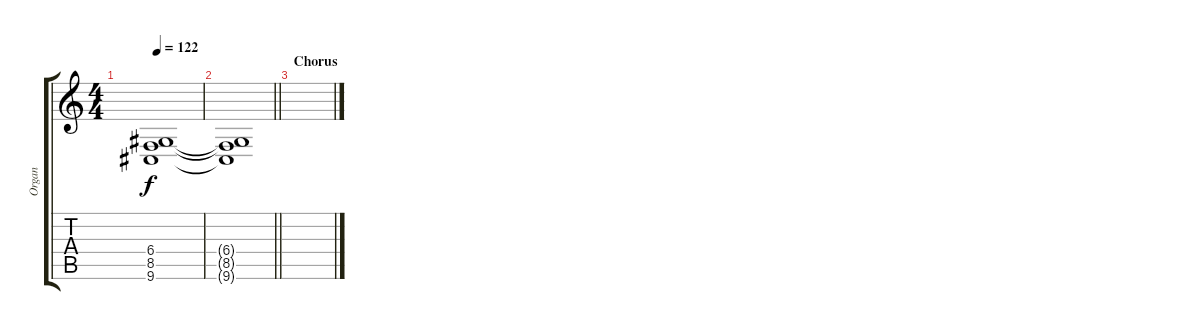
\track ("Organ" "Organ") {instrument drawbarorgan}
\staff {score tabs}
\tuning (E4 B3 G3 D3 A2 E2) {hide}
\ts (4 4)
\tempo 122
\clef g2
\ks c
(6.4 8.5 9.6).1{dy f} |
\barLineRight lightlight
(6.4{t} 8.5{t} 9.6{t}).1 |
\section ("" "Chorus")
